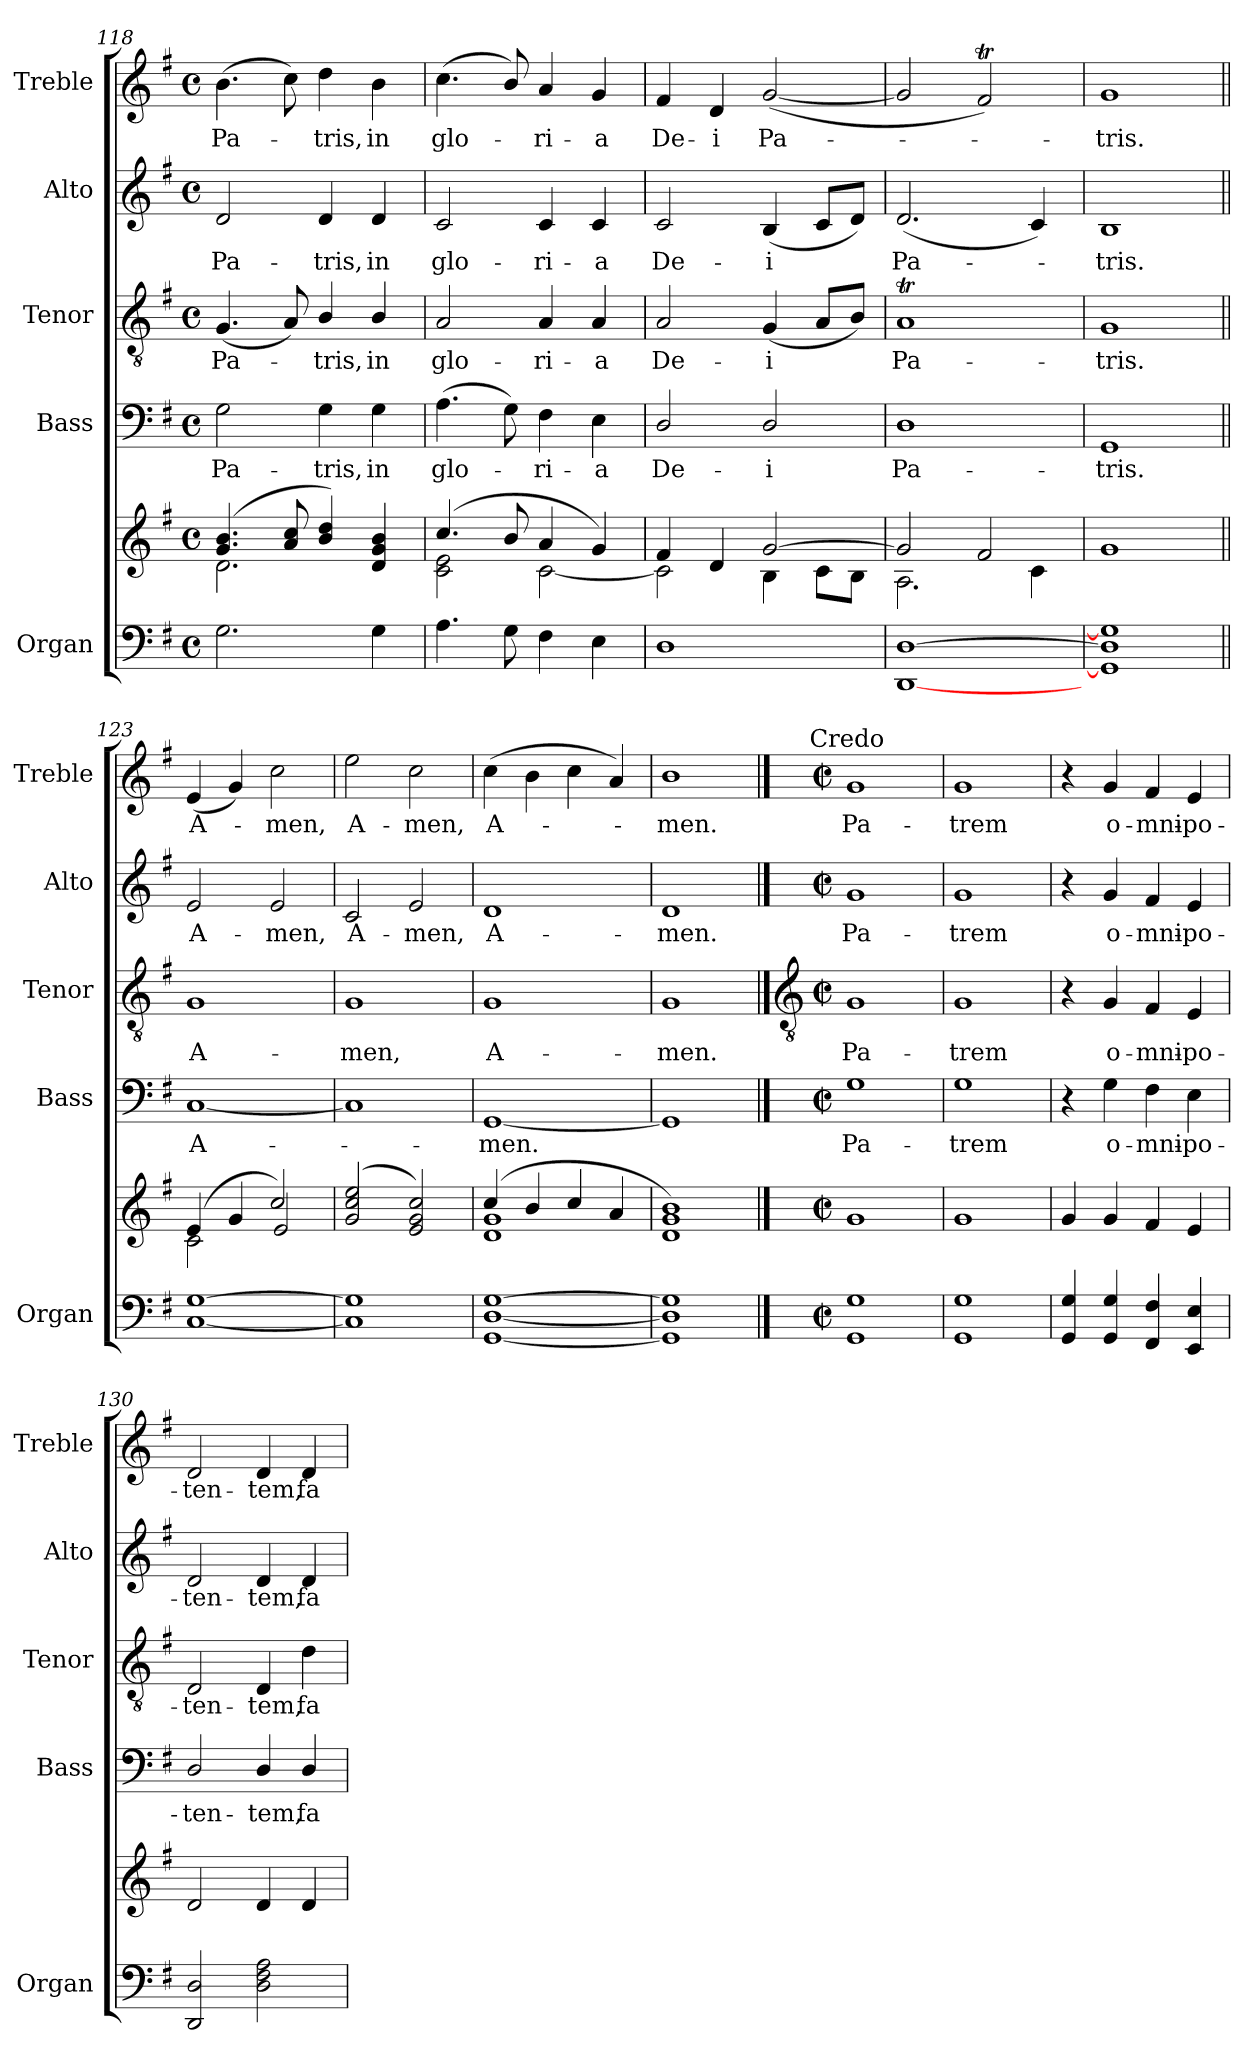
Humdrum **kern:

**kern	**kern	**kern	**text	**kern	**text	**kern	**text	**kern	**text
*part5	*part5	*part4	*part4	*part3	*part3	*part2	*part2	*part1	*part1
*staff6	*staff5	*staff4	*staff4	*staff3	*staff3	*staff2	*staff2	*staff1	*staff1
*I"Organ	*	*I"Bass	*	*I"Tenor	*	*I"Alto	*	*I"Treble	*
*I'Organ	*	*I'Bass	*	*I'Tenor	*	*I'Alto	*	*I'Treble	*
!!LO:LB:g=z
*clefF4	*clefG2	*clefF4	*	*clefGv2	*	*clefG2	*	*clefG2	*
*k[f#]	*k[f#]	*k[f#]	*	*k[f#]	*	*k[f#]	*	*k[f#]	*
*G:	*G:	*G:	*	*G:	*	*G:	*	*G:	*
*M4/4	*M4/4	*M4/4	*	*M4/4	*	*M4/4	*	*M4/4	*
*met(c)	*met(c)	*met(c)	*	*met(c)	*	*met(c)	*	*met(c)	*
=118	=118	=118	=118	=118	=118	=118	=118	=118	=118
*	*^	*	*	*	*	*	*	*	*
!	!	!	!	!LO:LY:b	!	!LO:LY:b	!	!LO:LY:b	!	!LO:LY:b
2.G	(>4.g/ 4.b/	2.d\	2G	Pa-	(<4.G	Pa-	2d	Pa-	(>4.b	Pa-
.	8a/ 8cc/	.	.	.	8A)	.	.	.	8cc)	.
!	!	!	!	!LO:LY:b	!	!LO:LY:b	!	!LO:LY:b	!	!LO:LY:b
.	4b/ 4dd/)	.	4G	-tris,	4B/	tris,	4d	-tris,	4dd	tris,
!	!	!	!	!LO:LY:b	!	!LO:LY:b	!	!LO:LY:b	!	!LO:LY:b
4G	4d/ 4g/ 4b/	4ryy	4G	in	4B/	in	4d	in	4b	in
=119	=119	=119	=119	=119	=119	=119	=119	=119	=119	=119
!	!	!	!	!LO:LY:b	!	!LO:LY:b	!	!LO:LY:b	!	!LO:LY:b
4.A	(>4.cc/	2c\ 2e\	(>4.A	glo-	2A/	glo-	2c/	glo-	(<4.cc	glo-
8G	8b/	.	8G)	.	.	.	.	.	8b/)	.
!	!	!	!	!LO:LY:b	!	!LO:LY:b	!	!LO:LY:b	!	!LO:LY:b
4F#	4a/	[2c\	4F#	ri-	4A/	-ri-	4c/	-ri-	4a	ri-
!	!	!	!	!LO:LY:b	!	!LO:LY:b	!	!LO:LY:b	!	!LO:LY:b
4E	4g/)	.	4E	-a	4A/	-a	4c/	-a	4g	-a
=120	=120	=120	=120	=120	=120	=120	=120	=120	=120	=120
!	!	!	!	!LO:LY:b	!	!LO:LY:b	!	!LO:LY:b	!	!LO:LY:b
1D	4f#/	2c\]	2D/	De-	2A/	De-	2c/	De-	4f#	De-
!	!	!	!	!	!	!	!	!	!	!LO:LY:b
.	4d/	.	.	.	.	.	.	.	4d	-i
!	!	!	!	!LO:LY:b	!	!LO:LY:b	!	!LO:LY:b	!	!LO:LY:b
.	[2g/	4B\	2D/	-i	(<4G	-i	(<4B	-i	(<[2g	Pa-
.	.	8c\L	.	.	8AL	.	8cL	.	.	.
.	.	8B\J	.	.	8BJ)	.	8dJ)	.	.	.
=121	=121	=121	=121	=121	=121	=121	=121	=121	=121	=121
!	!	!	!	!LO:LY:b	!	!LO:LY:b	!	!LO:LY:b	!	!
[1DD [1D	2g/]	2.A\	1D	Pa-	1AT	Pa-	(<2.d	Pa-	2g]	.
.	2f#/	.	.	.	.	.	.	.	2f#t)	.
.	.	4c\	.	.	.	.	4c/)	.	.	.
=122	=122	=122	=122	=122	=122	=122	=122	=122	=122	=122
!	!	!	!	!LO:LY:b	!	!LO:LY:b	!	!LO:LY:b	!	!LO:LY:b
1GG] 1D] 1G]	1g/	1ryy	1GG	-tris.	1G	-tris.	1B	tris.	1g	tris.
=123||	=123||	=123||	=123||	=123||	=123||	=123||	=123||	=123||	=123||	=123||
!	!	!	!	!LO:LY:b	!	!LO:LY:b	!	!LO:LY:b	!	!LO:LY:b
[1C [1G	(>4e/	2c\	[1C	A-	1G	A-	2e	A-	(<4e	A-
.	4g/	.	.	.	.	.	.	.	4g)	.
!	!	!	!	!	!	!	!	!LO:LY:b	!	!LO:LY:b
.	2cc/)	2e/	.	.	.	.	2e	-men,	2cc	men,
=124	=124	=124	=124	=124	=124	=124	=124	=124	=124	=124
!	!	!	!	!	!	!LO:LY:b	!	!LO:LY:b	!	!LO:LY:b
1C] 1G]	(>2g/ 2cc/ 2ee/	1ryy	1C]	.	1G	-men,	2c	A-	2ee	A-
!	!	!	!	!	!	!	!	!LO:LY:b	!	!LO:LY:b
.	2e/ 2g/ 2cc/)	.	.	.	.	.	2e	-men,	2cc	-men,
=125	=125	=125	=125	=125	=125	=125	=125	=125	=125	=125
!	!	!	!	!LO:LY:b	!	!LO:LY:b	!	!LO:LY:b	!	!LO:LY:b
[1GG [1D [1G	(>4cc/	1d\ 1g\	[1GG	men.	1G	A-	1d	A-	(>4cc	A-
.	4b/	.	.	.	.	.	.	.	4b	.
.	4cc/	.	.	.	.	.	.	.	4cc	.
.	4a/	.	.	.	.	.	.	.	4a)	.
=126	=126	=126	=126	=126	=126	=126	=126	=126	=126	=126
!	!	!	!	!	!	!LO:LY:b	!	!LO:LY:b	!	!LO:LY:b
1GG] 1D] 1G]	1d/ 1g/ 1b/)	1ryy	1GG]	.	1G	-men.	1d	-men.	1b	men.
!!LO:LB:g=z
==127	==127	==127	==127	==127	==127	==127	==127	==127	==127	==127
*	*	*	*	*	*clefGv2	*	*	*	*	*
*M2/2	*M2/2	*	*M2/2	*	*M2/2	*	*M2/2	*	*M2/2	*
*met(c|)	*met(c|)	*	*met(c|)	*	*met(c|)	*	*met(c|)	*	*met(c|)	*
!	!	!	!	!	!	!	!	!	!LO:TX:a:cj:t=Credo	!
!	!	!	!	!LO:LY:b	!	!LO:LY:b	!	!LO:LY:b	!	!LO:LY:b
1GG 1G	1g/	1ryy	1G	Pa-	1G	Pa-	1g	Pa-	1g	Pa-
=128	=128	=128	=128	=128	=128	=128	=128	=128	=128	=128
!	!	!	!	!LO:LY:b	!	!LO:LY:b	!	!LO:LY:b	!	!LO:LY:b
1GG 1G	1g/	1ryy	1G	-trem	1G	-trem	1g	-trem	1g	-trem
=129	=129	=129	=129	=129	=129	=129	=129	=129	=129	=129
4GG 4G	4g/	1ryy	4r	.	4r	.	4r	.	4r	.
!	!	!	!	!LO:LY:b	!	!LO:LY:b	!	!LO:LY:b	!	!LO:LY:b
4GG 4G	4g/	.	4G	o-	4G	o-	4g	o-	4g	o-
!	!	!	!	!LO:LY:b	!	!LO:LY:b	!	!LO:LY:b	!	!LO:LY:b
4FF# 4F#	4f#/	.	4F#	-mni-	4F#	-mni-	4f#	-mni-	4f#	-mni-
!	!	!	!	!LO:LY:b	!	!LO:LY:b	!	!LO:LY:b	!	!LO:LY:b
4EE 4E	4e/	.	4E	-po-	4E	-po-	4e	-po-	4e	-po-
=130	=130	=130	=130	=130	=130	=130	=130	=130	=130	=130
!	!	!	!	!LO:LY:b	!	!LO:LY:b	!	!LO:LY:b	!	!LO:LY:b
2DD 2D	2d/	1ryy	2D/	-ten-	2D	-ten-	2d	-ten-	2d	-ten-
!	!	!	!	!LO:LY:b	!	!LO:LY:b	!	!LO:LY:b	!	!LO:LY:b
2D 2F# 2A	4d/	.	4D/	-tem,	4D	-tem,	4d	-tem,	4d	-tem,
!	!	!	!	!LO:LY:b	!	!LO:LY:b	!	!LO:LY:b	!	!LO:LY:b
.	4d/	.	4D/	fa-	4d	fa-	4d	fa-	4d	fa-
*	*v	*v	*	*	*	*	*	*	*	*
=	=	=	=	=	=	=	=	=	=
*-	*-	*-	*-	*-	*-	*-	*-	*-	*-
